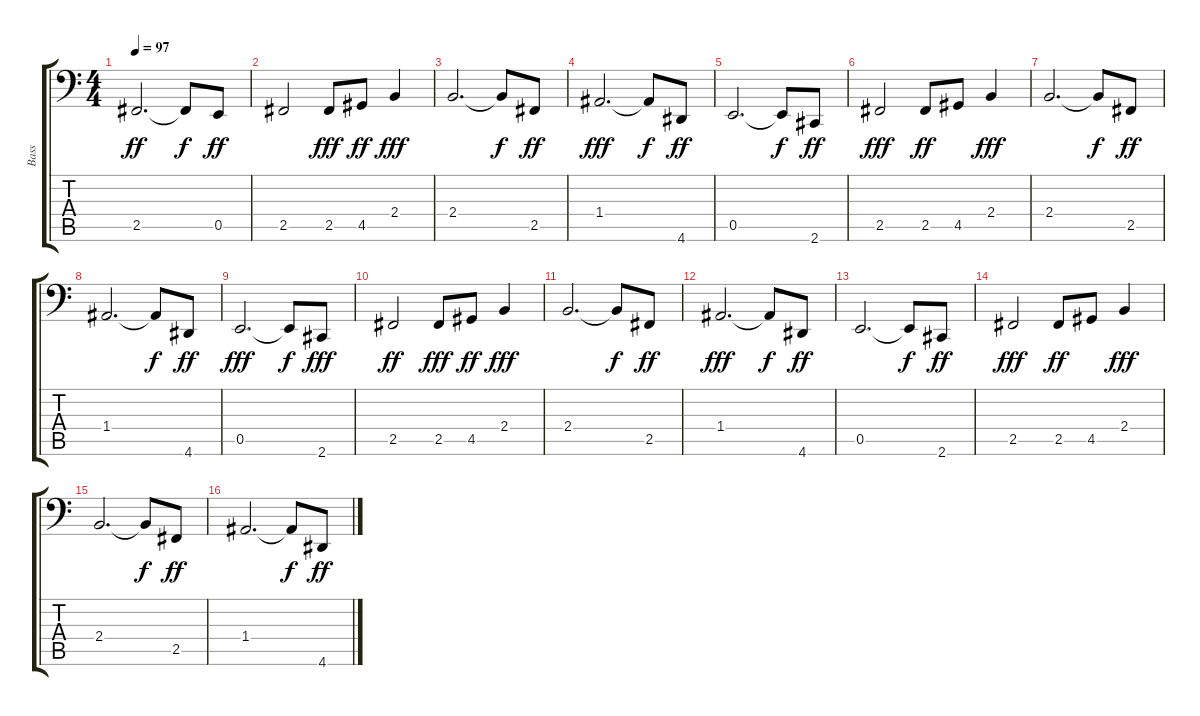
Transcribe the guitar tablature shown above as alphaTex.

\track ("Bass" "Bass") {instrument synthbass1}
\staff {score tabs}
\tuning (C3 G2 D2 A1 E1 B0) {hide}
\ts (4 4)
\tempo 97
\clef f4
\ks c
2.5.2{d dy ff} 2.5{t}.8{dy f} 0.5.8{dy ff} |
2.5.2 2.5.8{dy fff} 4.5.8{dy ff} 2.4.4{dy fff} |
2.4.2{d} 2.4{t}.8{dy f} 2.5.8{dy ff} |
1.4.2{d dy fff} 1.4{t}.8{dy f} 4.6.8{dy ff} |
0.5.2{d} 0.5{t}.8{dy f} 2.6.8{dy ff} |
2.5.2{dy fff} 2.5.8{dy ff} 4.5.8 2.4.4{dy fff} |
2.4.2{d} 2.4{t}.8{dy f} 2.5.8{dy ff} |
1.4.2{d} 1.4{t}.8{dy f} 4.6.8{dy ff} |
0.5.2{d dy fff} 0.5{t}.8{dy f} 2.6.8{dy fff} |
2.5.2{dy ff} 2.5.8{dy fff} 4.5.8{dy ff} 2.4.4{dy fff} |
2.4.2{d} 2.4{t}.8{dy f} 2.5.8{dy ff} |
1.4.2{d dy fff} 1.4{t}.8{dy f} 4.6.8{dy ff} |
0.5.2{d} 0.5{t}.8{dy f} 2.6.8{dy ff} |
2.5.2{dy fff} 2.5.8{dy ff} 4.5.8 2.4.4{dy fff} |
2.4.2{d} 2.4{t}.8{dy f} 2.5.8{dy ff} |
1.4.2{d} 1.4{t}.8{dy f} 4.6.8{dy ff}
